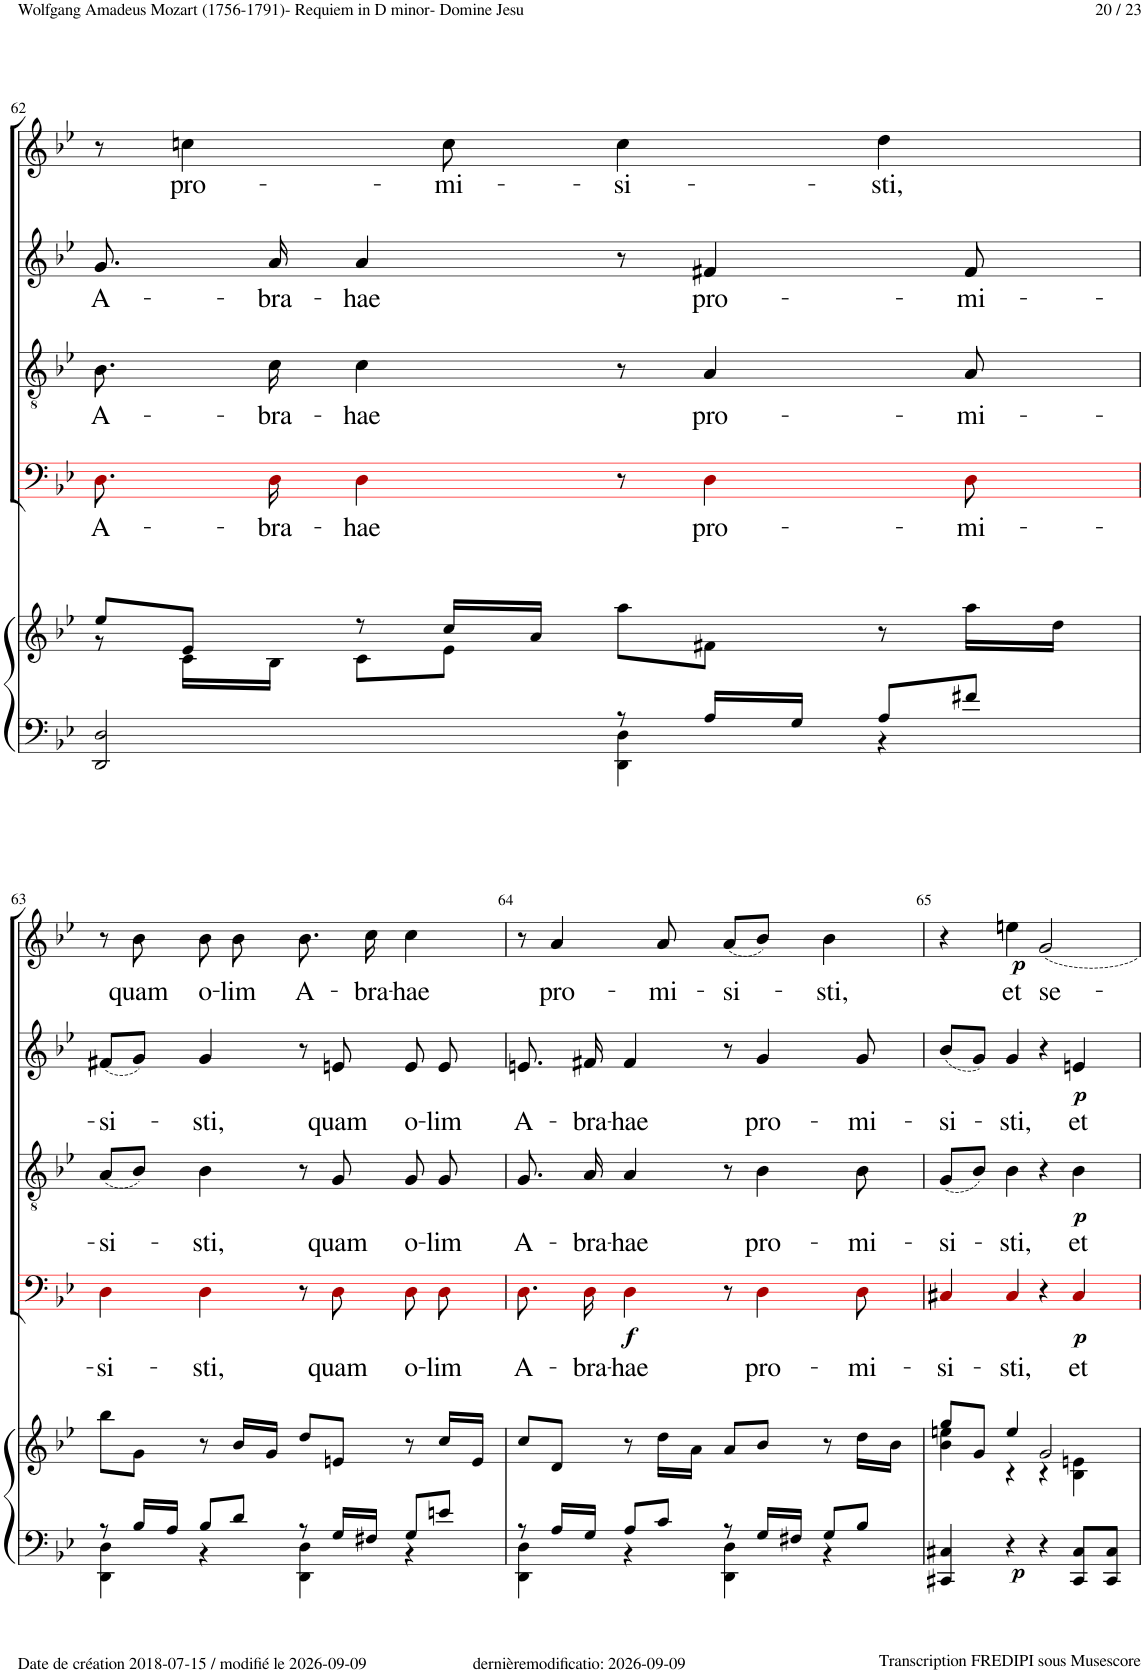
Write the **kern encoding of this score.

**kern	**kern	**dynam	**kern	**text	**dynam	**kern	**text	**dynam	**kern	**text	**dynam	**kern	**text	**dynam
*part5	*part5	*part5	*part4	*part4	*part4	*part3	*part3	*part3	*part2	*part2	*part2	*part1	*part1	*part1
*staff6	*staff5	*staff5/6	*staff4	*staff4	*staff4	*staff3	*staff3	*staff3	*staff2	*staff2	*staff2	*staff1	*staff1	*staff1
*I"Piano	*	*	*I"Bass	*	*	*I"Tenor	*	*	*I"Alto	*	*	*I"Soprano	*	*
*I'Pno	*	*	*	*	*	*	*	*	*	*	*	*	*	*
!!LO:PB:g=z
*clefF4	*clefG2	*	*clefF4	*	*	*clefGv2	*	*	*clefG2	*	*	*clefG2	*	*
*	*	*	*ITrd8c14	*	*	*	*	*	*	*	*	*	*	*
*k[b-e-]	*k[b-e-]	*	*k[b-e-]	*	*	*k[b-e-]	*	*	*k[b-e-]	*	*	*k[b-e-]	*	*
*M4/4	*M4/4	*	*M4/4	*	*	*M4/4	*	*	*M4/4	*	*	*M4/4	*	*
*met(c)	*met(c)	*	*met(c)	*	*	*met(c)	*	*	*met(c)	*	*	*met(c)	*	*
=62	=62	=62	=62	=62	=62	=62	=62	=62	=62	=62	=62	=62	=62	=62
*^	*^	*	*	*	*	*	*	*	*	*	*	*	*	*
!	!	!	!	!	!	!LO:LY:b	!	!	!LO:LY:b	!	!	!LO:LY:b	!	!	!	!
2DD/ 2D/	2ryy	8ee-/L	8r	.	8.D!i\L	A-	.	8.B-!\	A-	.	8.g!/	A-	.	8r	.	.
!	!	!	!	!	!	!	!	!	!	!	!	!	!	!	!LO:LY:b	!
.	.	8e-/J	16c\LL	.	.	.	.	.	.	.	.	.	.	4ccn!\	pro-	.
!	!	!	!	!	!	!LO:LY:b	!	!	!LO:LY:b	!	!	!LO:LY:b	!	!	!	!
.	.	.	16B-\JJ	.	16D!i\Jk	-bra-	.	16c!\	-bra-	.	16a!/	-bra-	.	.	.	.
!	!	!	!	!	!	!LO:LY:b	!	!	!LO:LY:b	!	!	!LO:LY:b	!	!	!	!
.	.	8r	8c\L	.	4D!i\	-hae	.	4c!\	-hae	.	4a!/	-hae	.	.	.	.
!	!	!	!	!	!	!	!	!	!	!	!	!	!	!	!LO:LY:b	!
.	.	16cc/LL	8e-\J	.	.	.	.	.	.	.	.	.	.	8cc!\	-mi-	.
.	.	16a/JJ	.	.	.	.	.	.	.	.	.	.	.	.	.	.
!	!	!	!	!	!	!	!	!	!	!	!	!	!	!	!LO:LY:b	!
8r	4DD\ 4D\	8aa\L	2ryy	.	8r	.	.	8r	.	.	8r	.	.	4cc!\	-si-	.
!	!	!	!	!	!	!LO:LY:b	!	!	!LO:LY:b	!	!	!LO:LY:b	!	!	!	!
16A/LL	.	8f#X\J	.	.	4D!i\	pro-	.	4A!/	pro-	.	4f#X!/	pro-	.	.	.	.
16G/JJ	.	.	.	.	.	.	.	.	.	.	.	.	.	.	.	.
!	!	!	!	!	!	!	!	!	!	!	!	!	!	!	!LO:LY:b	!
8A/L	4r	8r	.	.	.	.	.	.	.	.	.	.	.	4dd!\	-sti,	.
!	!	!	!	!	!	!LO:LY:b	!	!	!LO:LY:b	!	!	!LO:LY:b	!	!	!	!
8f#X/J	.	16aa\LL	.	.	8D!i\	-mi-	.	8A!/	-mi-	.	8f#!/	-mi-	.	.	.	.
.	.	16dd\JJ	.	.	.	.	.	.	.	.	.	.	.	.	.	.
*	*	*v	*v	*	*	*	*	*	*	*	*	*	*	*	*	*
!!LO:LB:g=z
=63	=63	=63	=63	=63	=63	=63	=63	=63	=63	=63	=63	=63	=63	=63	=63
!	!	!	!	!	!LO:LY:b	!	!	!LO:LY:b	!	!	!LO:LY:b	!	!	!	!
8r	4DD\ 4D\	8bb-\L	.	4D!i\	-si-	.	(8A!/L	-si-	.	(8f#X!/L	-si-	.	8r	.	.
!	!	!	!	!	!	!	!	!	!	!	!	!	!	!LO:LY:b	!
16B-/LL	.	8g\J	.	.	.	.	8B-!/J)	.	.	8g!/J)	.	.	8b-!\	quam	.
16A/JJ	.	.	.	.	.	.	.	.	.	.	.	.	.	.	.
!	!	!	!	!	!LO:LY:b	!	!	!LO:LY:b	!	!	!LO:LY:b	!	!	!LO:LY:b	!
8B-/L	4r	8r	.	4D!i\	-sti,	.	4B-!\	-sti,	.	4g!/	-sti,	.	8b-!\	o-	.
!	!	!	!	!	!	!	!	!	!	!	!	!	!	!LO:LY:b	!
8d/J	.	16b-/LL	.	.	.	.	.	.	.	.	.	.	8b-!\	-lim	.
.	.	16g/JJ	.	.	.	.	.	.	.	.	.	.	.	.	.
!	!	!	!	!	!	!	!	!	!	!	!	!	!	!LO:LY:b	!
8r	4DD\ 4D\	8dd/L	.	8r	.	.	8r	.	.	8r	.	.	8.b-!\	A-	.
!	!	!	!	!	!LO:LY:b	!	!	!LO:LY:b	!	!	!LO:LY:b	!	!	!	!
16G/LL	.	8en/J	.	8D!i\	quam	.	8G!/	quam	.	8en!/	quam	.	.	.	.
!	!	!	!	!	!	!	!	!	!	!	!	!	!	!LO:LY:b	!
16F#X/JJ	.	.	.	.	.	.	.	.	.	.	.	.	16cc!\	-bra-	.
!	!	!	!	!	!LO:LY:b	!	!	!LO:LY:b	!	!	!LO:LY:b	!	!	!LO:LY:b	!
8G/L	4r	8r	.	8D!i\L	o-	.	8G!/	o-	.	8e!/	o-	.	4cc!\	-hae	.
!	!	!	!	!	!LO:LY:b	!	!	!LO:LY:b	!	!	!LO:LY:b	!	!	!	!
8en/J	.	16cc/LL	.	8D!i\J	-lim	.	8G!/	-lim	.	8e!/	-lim	.	.	.	.
.	.	16e/JJ	.	.	.	.	.	.	.	.	.	.	.	.	.
=64	=64	=64	=64	=64	=64	=64	=64	=64	=64	=64	=64	=64	=64	=64	=64
!	!	!	!	!	!LO:LY:b	!	!	!LO:LY:b	!	!	!LO:LY:b	!	!	!	!
8r	4DD\ 4D\	8cc/L	.	8.D!i\L	A-	.	8.G!/	A-	.	8.en!/	A-	.	8r	.	.
!	!	!	!	!	!	!	!	!	!	!	!	!	!	!LO:LY:b	!
16A/LL	.	8d/J	.	.	.	.	.	.	.	.	.	.	4a!/	pro-	.
!	!	!	!	!	!LO:LY:b	!	!	!LO:LY:b	!	!	!LO:LY:b	!	!	!	!
16G/JJ	.	.	.	16D!i\Jk	-bra-	.	16A!/	-bra-	.	16f#X!/	-bra-	.	.	.	.
!	!	!	!	!	!LO:LY:b	!LO:DY:b	!	!LO:LY:b	!	!	!LO:LY:b	!	!	!	!
8A/L	4r	8r	.	4D!i\	-hae	f	4A!/	-hae	.	4f#!/	-hae	.	.	.	.
!	!	!	!	!	!	!	!	!	!	!	!	!	!	!LO:LY:b	!
8c/J	.	16dd\LL	.	.	.	.	.	.	.	.	.	.	8a!/	-mi-	.
.	.	16a\JJ	.	.	.	.	.	.	.	.	.	.	.	.	.
!	!	!	!	!	!	!	!	!	!	!	!	!	!	!LO:LY:b	!
8r	4DD\ 4D\	8a/L	.	8r	.	.	8r	.	.	8r	.	.	(8a!/L	-si-	.
!	!	!	!	!	!LO:LY:b	!	!	!LO:LY:b	!	!	!LO:LY:b	!	!	!	!
16G/LL	.	8b-/J	.	4D!i\	pro-	.	4B-!\	pro-	.	4g!/	pro-	.	8b-!/J)	.	.
16F#X/JJ	.	.	.	.	.	.	.	.	.	.	.	.	.	.	.
!	!	!	!	!	!	!	!	!	!	!	!	!	!	!LO:LY:b	!
8G/L	4r	8r	.	.	.	.	.	.	.	.	.	.	4b-!\	-sti,	.
!	!	!	!	!	!LO:LY:b	!	!	!LO:LY:b	!	!	!LO:LY:b	!	!	!	!
8B-/J	.	16dd\LL	.	8D!i\	-mi-	.	8B-!\	-mi-	.	8g!/	-mi-	.	.	.	.
.	.	16b-\JJ	.	.	.	.	.	.	.	.	.	.	.	.	.
*v	*v	*	*	*	*	*	*	*	*	*	*	*	*	*	*
=65	=65	=65	=65	=65	=65	=65	=65	=65	=65	=65	=65	=65	=65	=65
*	*^	*	*	*	*	*	*	*	*	*	*	*	*	*
!	!	!	!	!	!LO:LY:b	!	!	!LO:LY:b	!	!	!LO:LY:b	!	!	!	!
4CC#X/ 4C#X/	8gg/L	4b-\ 4een\	.	4C#X!i/	-si-	.	(8G!/L	-si-	.	(8b-!/L	-si-	.	4r	.	.
.	8g/J	.	.	.	.	.	8B-!/J)	.	.	8g!/J)	.	.	.	.	.
!	!	!	!LO:DY:b=2	!	!LO:LY:b	!	!	!LO:LY:b	!	!	!LO:LY:b	!	!	!LO:LY:b	!LO:DY:b
4r	4ee/	4r	p	4C#!i/	-sti,	.	4B-!\	-sti,	.	4g!/	-sti,	.	4een!\	et	p
!	!	!	!	!	!	!	!	!	!	!	!	!	!	!LO:LY:b	!
4r	2g/	4r	.	4r	.	.	4r	.	.	4r	.	.	2g!/	se-	.
!	!	!	!	!	!LO:LY:b	!LO:DY:b	!	!LO:LY:b	!LO:DY:b	!	!LO:LY:b	!LO:DY:b	!	!	!
8CC#/ 8C#/L	.	4B-\ 4en\	.	4C#!i/	et	p	4B-!\	et	p	4en!/	et	p	.	.	.
8CC#/ 8C#/J	.	.	.	.	.	.	.	.	.	.	.	.	.	.	.
*	*v	*v	*	*	*	*	*	*	*	*	*	*	*	*	*
=	=	=	=	=	=	=	=	=	=	=	=	=	=	=
*-	*-	*-	*-	*-	*-	*-	*-	*-	*-	*-	*-	*-	*-	*-
